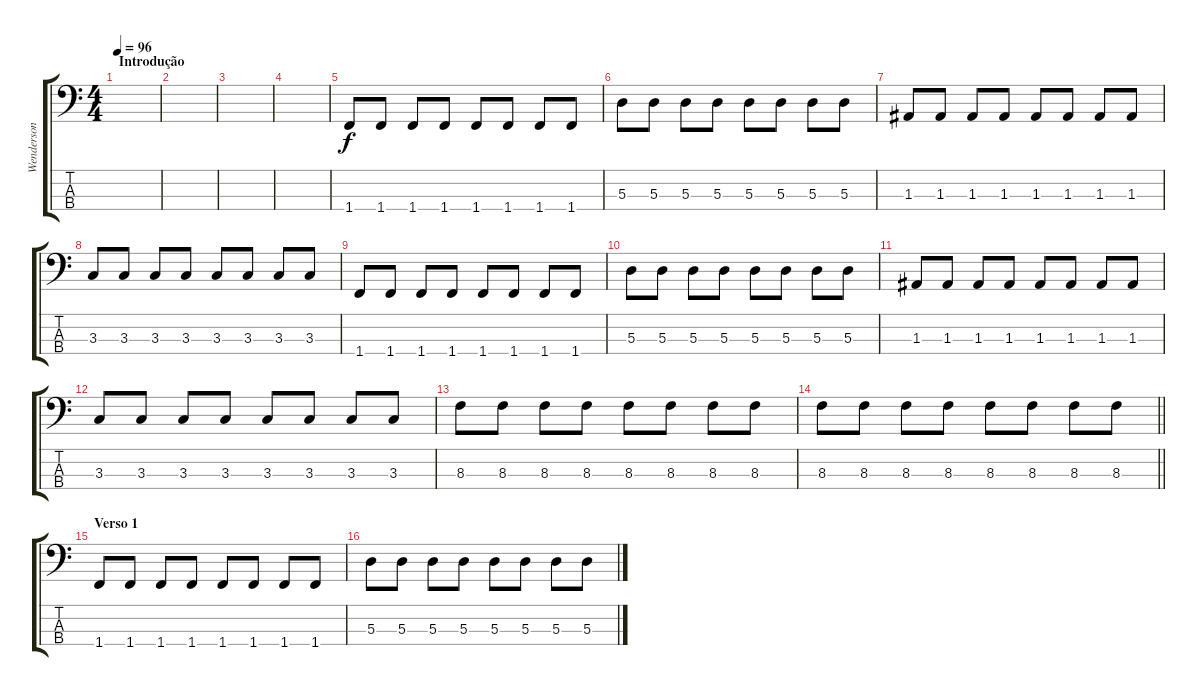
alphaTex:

\track ("Wenderson" "Wenderson") {instrument electricbassfinger}
\staff {score tabs}
\tuning (G2 D2 A1 E1) {hide}
\ts (4 4)
\section ("" "Introdução")
\tempo 96
\clef f4
\ks c
|
|
|
|
1.4.8 1.4.8 1.4.8 1.4.8 1.4.8 1.4.8 1.4.8 1.4.8 |
5.3.8 5.3.8 5.3.8 5.3.8 5.3.8 5.3.8 5.3.8 5.3.8 |
1.3.8 1.3.8 1.3.8 1.3.8 1.3.8 1.3.8 1.3.8 1.3.8 |
3.3.8 3.3.8 3.3.8 3.3.8 3.3.8 3.3.8 3.3.8 3.3.8 |
1.4.8 1.4.8 1.4.8 1.4.8 1.4.8 1.4.8 1.4.8 1.4.8 |
5.3.8 5.3.8 5.3.8 5.3.8 5.3.8 5.3.8 5.3.8 5.3.8 |
1.3.8 1.3.8 1.3.8 1.3.8 1.3.8 1.3.8 1.3.8 1.3.8 |
3.3.8 3.3.8 3.3.8 3.3.8 3.3.8 3.3.8 3.3.8 3.3.8 |
8.3.8 8.3.8 8.3.8 8.3.8 8.3.8 8.3.8 8.3.8 8.3.8 |
\barLineRight lightlight
8.3.8 8.3.8 8.3.8 8.3.8 8.3.8 8.3.8 8.3.8 8.3.8 |
\section ("" "Verso 1")
1.4.8 1.4.8 1.4.8 1.4.8 1.4.8 1.4.8 1.4.8 1.4.8 |
5.3.8 5.3.8 5.3.8 5.3.8 5.3.8 5.3.8 5.3.8 5.3.8
